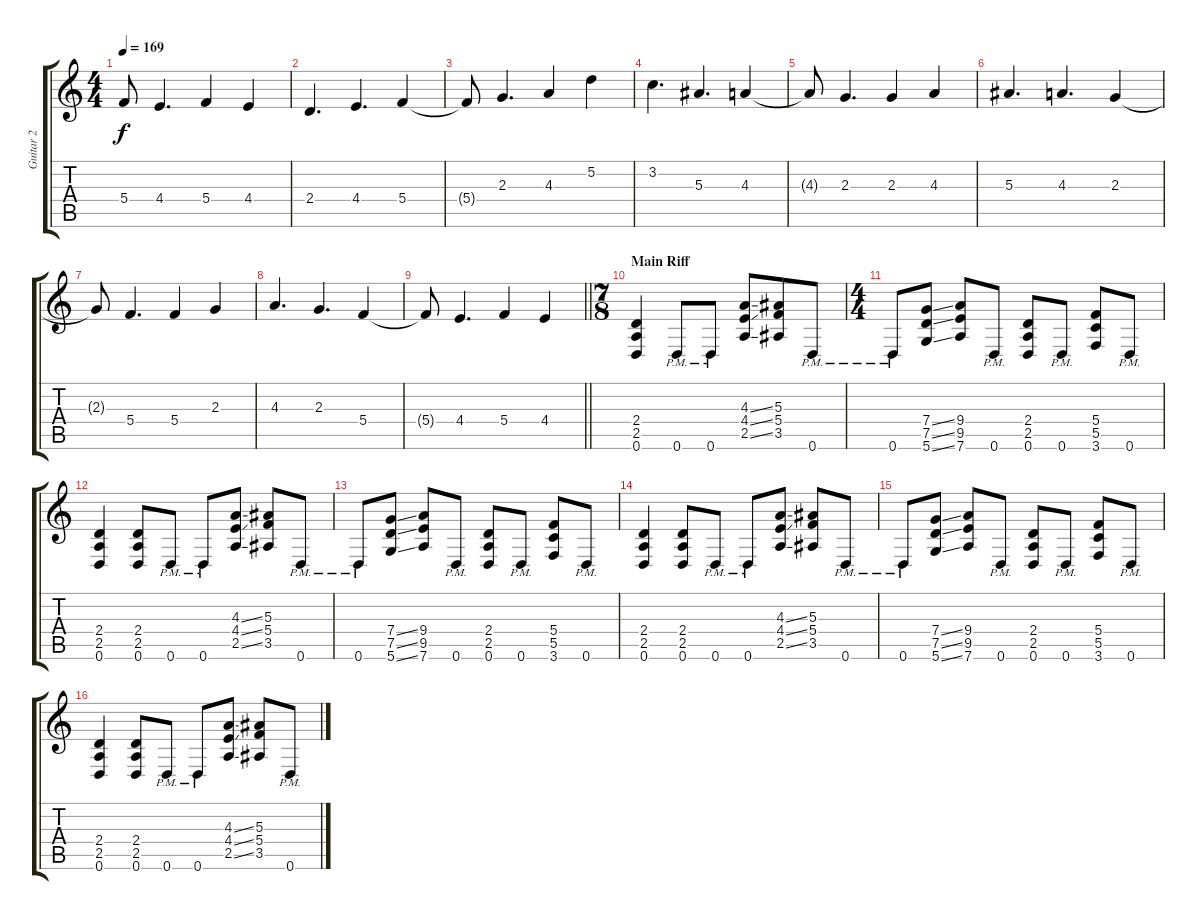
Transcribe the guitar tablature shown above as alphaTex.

\track ("Guitar 2" "Guitar 2") {instrument distortionguitar}
\staff {score tabs}
\tuning (D4 A3 F3 C3 G2 D2) {hide}
\ts (4 4)
\tempo 169
\clef g2
\ks c
5.4{t}.8{dy f} 4.4.4{d} 5.4.4 4.4.4 |
2.4.4{d} 4.4.4{d} 5.4.4 |
5.4{t}.8 2.3.4{d} 4.3.4 5.2.4 |
3.2.4{d} 5.3.4{d} 4.3.4 |
4.3{t}.8 2.3.4{d} 2.3.4 4.3.4 |
5.3.4{d} 4.3.4{d} 2.3.4 |
2.3{t}.8 5.4.4{d} 5.4.4 2.3.4 |
4.3.4{d} 2.3.4{d} 5.4.4 |
\barLineRight lightlight
5.4{t}.8 4.4.4{d} 5.4.4 4.4.4 |
\ts (7 8)
\section ("" "Main Riff")
(2.4 2.5 0.6).4{balance 16} 0.6{pm}.8 0.6{pm}.8 (4.3{ss} 4.4{ss} 2.5{ss}).8 (5.3 5.4 3.5).8 0.6{pm}.8 |
\ts (4 4)
0.6{pm}.8 (7.4{ss} 7.5{ss} 5.6{ss}).8 (9.4 9.5 7.6).8 0.6{pm}.8 (2.4 2.5 0.6).8 0.6{pm}.8 (5.4 5.5 3.6).8 0.6{pm}.8 |
(2.4 2.5 0.6).4 (2.4 2.5 0.6).8 0.6{pm}.8 0.6{pm}.8 (4.3{ss} 4.4{ss} 2.5{ss}).8 (5.3 5.4 3.5).8 0.6{pm}.8 |
0.6{pm}.8 (7.4{ss} 7.5{ss} 5.6{ss}).8 (9.4 9.5 7.6).8 0.6{pm}.8 (2.4 2.5 0.6).8 0.6{pm}.8 (5.4 5.5 3.6).8 0.6{pm}.8 |
(2.4 2.5 0.6).4 (2.4 2.5 0.6).8 0.6{pm}.8 0.6{pm}.8 (4.3{ss} 4.4{ss} 2.5{ss}).8 (5.3 5.4 3.5).8 0.6{pm}.8 |
0.6{pm}.8 (7.4{ss} 7.5{ss} 5.6{ss}).8 (9.4 9.5 7.6).8 0.6{pm}.8 (2.4 2.5 0.6).8 0.6{pm}.8 (5.4 5.5 3.6).8 0.6{pm}.8 |
(2.4 2.5 0.6).4 (2.4 2.5 0.6).8 0.6{pm}.8 0.6{pm}.8 (4.3{ss} 4.4{ss} 2.5{ss}).8 (5.3 5.4 3.5).8 0.6{pm}.8
